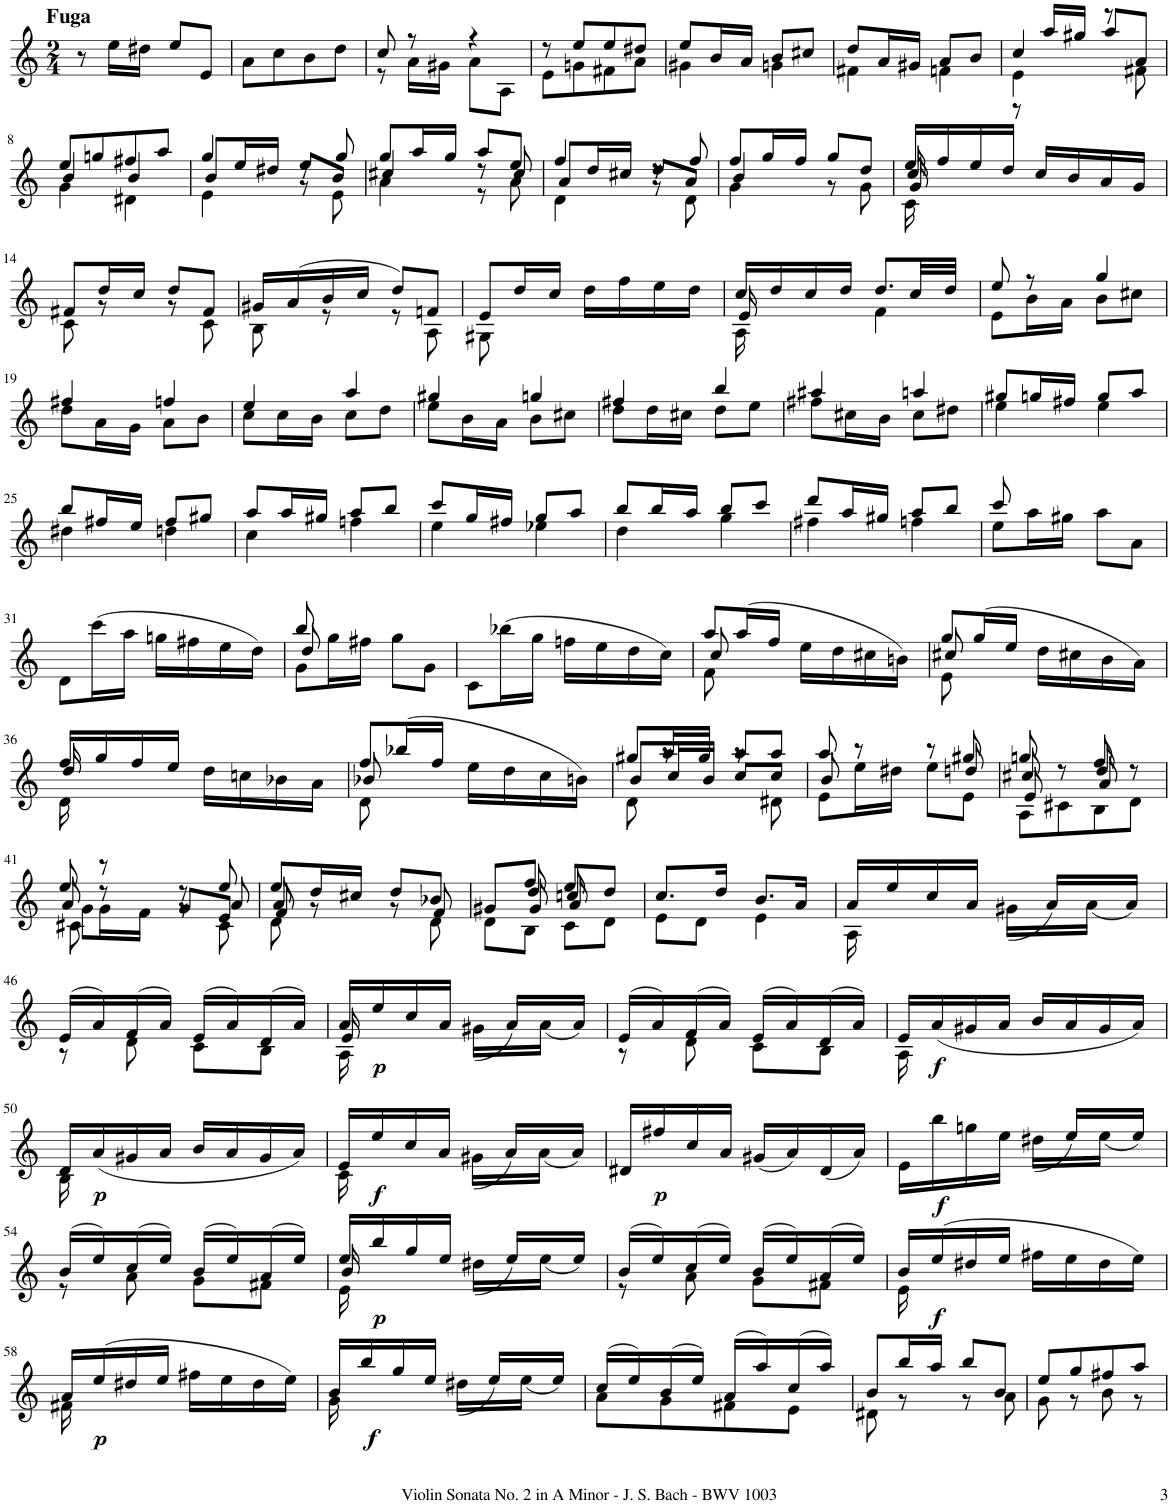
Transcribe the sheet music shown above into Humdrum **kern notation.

**kern	**dynam
*part1	*part1
*staff1	*staff1
*I"Violin	*
*I'Vln.	*
!!LO:PB:g=z
*clefG2	*
*k[]	*
*M2/4	*
=1	=1
!LO:TX:a:B:t=Fuga	!
8r	.
16ee\LL	.
16dd#X\JJ	.
8ee/L	.
8e/J	.
=2	=2
8a\L	.
8cc\	.
8b\	.
8dd\J	.
=3	=3
*^	*
8cc/	8r	.
8r	16a\LL	.
.	16g#X\JJ	.
4r	8a\L	.
.	8A\J	.
=4	=4	=4
8r	8e\L	.
8ee/L	8gn\	.
8ee/	8f#X\	.
8dd#X/J	8a\J	.
=5	=5	=5
8ee/L	4g#X\	.
16b/L	.	.
16a/JJ	.	.
8b/L	4gn\	.
8cc#X/J	.	.
=6	=6	=6
8dd/L	4f#X\	.
16a/L	.	.
16g#X/JJ	.	.
8a/L	4fn\	.
8b/J	.	.
=7	=7	=7
*	*^	*
4cc/	4e\	8r	.
.	.	16aa/LL	.
.	.	16gg#X/JJ	.
4ryy	8r	8aa/L	.
.	8f#X\	8a/J	.
!!LO:LB:g=z	!!	!!
=8	=8	=8	=8
8ee/L	4g\	4b/	.
8ggn/	.	.	.
8ff#X/	4d#X\	4b/	.
8aa/J	.	.	.
=9	=9	=9	=9
4gg/	4e\	8b/L	.
.	.	16ee/L	.
.	.	16dd#X/JJ	.
8r	8r	8ee/L	.
8gg/	8e\	8b/J	.
=10	=10	=10	=10
8gg/L	4a\	4cc#X/	.
16aa/L	.	.	.
16gg/JJ	.	.	.
8aa/L	8r	8r	.
8ee/J	8a\	8cc#/	.
=11	=11	=11	=11
4ff/	4d\	8a/L	.
.	.	16dd/L	.
.	.	16cc#X/JJ	.
8r	8r	8dd/L	.
8ff/	8d\	8a/J	.
=12	=12	=12	=12
8ff/L	4g\	4b/	.
16gg/L	.	.	.
16ff/JJ	.	.	.
8gg/L	8r	4ryy	.
8dd/J	8g\	.	.
=13	=13	=13	=13
*	*	*^	*
16ee/LL	16c\	16cc/	16g/	.
16ff/	16ryy	16ryy	16ryy	.
16ee/	8ryy	8ryy	8ryy	.
16dd/JJ	.	.	.	.
16cc/LL	4ryy	4ryy	4ryy	.
16b/	.	.	.	.
16a/	.	.	.	.
16g/JJ	.	.	.	.
*	*v	*v	*v	*
!!LO:LB:g=z
=14	=14	=14
8f#X/L	8c\	.
16dd/L	8r	.
16cc/JJ	.	.
8dd/L	8r	.
8f#/J	8c\	.
=15	=15	=15
16g#X/LL	8B\	.
(16a/	.	.
16b/	8r	.
16cc/JJ	.	.
8dd/L)	8r	.
8fn/J	8A\	.
=16	=16	=16
8e/L	8G#X\	.
16dd/L	8ryy	.
16cc/JJ	.	.
16dd\LL	4ryy	.
16ff\	.	.
16ee\	.	.
16dd\JJ	.	.
=17	=17	=17
*	*^	*
16cc/LL	16A\	16e/	.
16dd/	16ryy	16ryy	.
16cc/	8ryy	8ryy	.
16dd/JJ	.	.	.
8.dd/L	4f\	4ryy	.
32cc/LL	.	.	.
32dd/JJJ	.	.	.
*	*v	*v	*
=18	=18	=18
8ee/	8e\L	.
8r	16b\L	.
.	16a\JJ	.
4gg/	8b\L	.
.	8cc#X\J	.
!!LO:LB:g=z	!!
=19	=19	=19
4ff#X/	8dd\L	.
.	16a\L	.
.	16g\JJ	.
4ffn/	8a\L	.
.	8b\J	.
=20	=20	=20
4ee/	8cc\L	.
.	16cc\L	.
.	16b\JJ	.
4aa/	8cc\L	.
.	8dd\J	.
=21	=21	=21
4gg#X/	8ee\L	.
.	16b\L	.
.	16a\JJ	.
4ggn/	8b\L	.
.	8cc#X\J	.
=22	=22	=22
4ff#X/	8dd\L	.
.	16dd\L	.
.	16cc#X\JJ	.
4bb/	8dd\L	.
.	8ee\J	.
=23	=23	=23
4aa#X/	8ff#X\L	.
.	16cc#X\L	.
.	16b\JJ	.
4aan/	8cc#\L	.
.	8dd#X\J	.
=24	=24	=24
8gg#X/L	4ee\	.
16ggn/L	.	.
16ff#X/JJ	.	.
8gg/L	4ee\	.
8aa/J	.	.
!!LO:LB:g=z	!!
=25	=25	=25
8bb/L	4dd#X\	.
16ff#X/L	.	.
16ee/JJ	.	.
8ff#/L	4ddn\	.
8gg#X/J	.	.
=26	=26	=26
8aa/L	4cc\	.
16aa/L	.	.
16gg#X/JJ	.	.
8aa/L	4ffn\	.
8bb/J	.	.
=27	=27	=27
8ccc/L	4ee\	.
16gg/L	.	.
16ff#X/JJ	.	.
8gg/L	4ee-X\	.
8aa/J	.	.
=28	=28	=28
8bb/L	4dd\	.
16bb/L	.	.
16aa/JJ	.	.
8bb/L	4gg\	.
8ccc/J	.	.
=29	=29	=29
8ddd/L	4ff#X\	.
16aa/L	.	.
16gg#X/JJ	.	.
8aa/L	4ffn\	.
8bb/J	.	.
=30	=30	=30
8ccc/	8ee\L	.
8ryy	16aa\L	.
.	16gg#X\JJ	.
4ryy	8aa\L	.
.	8a\J	.
*v	*v	*
!!LO:LB:g=z
=31	=31
8d\L	.
(16ccc\L	.
16aa\JJ	.
16ggn\LL	.
16ff#X\	.
16ee\	.
16dd\JJ)	.
=32	=32
*^	*
*	*^	*
8bb/	8g\L	8dd/	.
8ryy	16gg\L	8ryy	.
.	16ff#X\JJ	.	.
4ryy	8gg\L	4ryy	.
.	8g\J	.	.
*v	*v	*v	*
=33	=33
8c\L	.
(16bb-X\L	.
16gg\JJ	.
16ffn\LL	.
16ee\	.
16dd\	.
16cc\JJ)	.
=34	=34
*^	*
*	*^	*
8aa/L	8f\	8cc/	.
(16aa/L	8ryy	8ryy	.
16ff/JJ	.	.	.
16ee\LL	4ryy	4ryy	.
16dd\	.	.	.
16cc#X\	.	.	.
16bn\JJ)	.	.	.
=35	=35	=35	=35
8gg/L	8e\	8cc#X/	.
(16gg/L	8ryy	8ryy	.
16ee/JJ	.	.	.
16dd\LL	4ryy	4ryy	.
16cc#X\	.	.	.
16b\	.	.	.
16a\JJ)	.	.	.
!!LO:LB:g=z	!!	!!
=36	=36	=36	=36
16ff/LL	16d\	16dd/	.
16gg/	16ryy	16ryy	.
16ff/	8ryy	8ryy	.
16ee/JJ	.	.	.
16dd\LL	4ryy	4ryy	.
16ccn\	.	.	.
16b-X\	.	.	.
16a\JJ	.	.	.
=37	=37	=37	=37
8ff/L	8d\	8b-X/	.
(16bb-X/L	8ryy	8ryy	.
16ff/JJ	.	.	.
16ee\LL	4ryy	4ryy	.
16dd\	.	.	.
16cc\	.	.	.
16bn\JJ)	.	.	.
=38	=38	=38	=38
8gg#X/L	8d\	8b/L	.
16aa/L	8r	16cc/L	.
16gg#/JJ	.	16b/JJ	.
8aa/L	8r	8cc/L	.
8aa/J	8d#X\	8cc/J	.
=39	=39	=39	=39
8aa/	8e\L	8b/	.
8r	16ee\L	8ryy	.
.	16dd#X\JJ	.	.
8r	8ee\L	8ryy	.
8gg#X/	8e\J	8ddn/	.
=40	=40	=40	=40
*	*	*^	*
8ggn/	8A\L	8cc#X/	8e/	.
8r	8c#X\	8ryy	8ryy	.
8ff/	8B\	8dd/	8a/	.
8r	8d\J	8ryy	8ryy	.
!!LO:LB:g=z	!!	!!	!!
=41	=41	=41	=41	=41
8ee/	8c#X\	8a/	8g\L	.
8r	8r	8ryy	16g\L	.
.	.	.	16f\JJ	.
8r	8r	8ryy	8g/L	.
8ee/	8c#\	8a/	8e/J	.
=42	=42	=42	=42	=42
8ee/L	8d\	8a/	8f/	.
16dd/L	8r	8ryy	8ryy	.
16cc#X/JJ	.	.	.	.
8dd/L	8r	8ryy	4ryy	.
8b-X/J	8d\	8f/	.	.
=43	=43	=43	=43	=43
8g#X/L	8d\L	8ryy	8ryy	.
8ff/J	8B\J	8dd/	8g#/	.
8ee/L	8c\L	8ccn/	8a/	.
8dd/J	8d\J	8ryy	8ryy	.
*	*v	*v	*v	*
=44	=44	=44
8.cc/L	8e\L	.
.	8d\J	.
16dd/Jk	.	.
8.b/L	4e\	.
16a/Jk	.	.
=45	=45	=45
16a/LL	16A\	.
16ee/	16ryy	.
16cc/	8ryy	.
16a/JJ	.	.
16ryy	(16g#X\LL	.
(16a/LL	16ryy	.
16ryy	(16a\JJ	.
(16a/JJ	16ryy	.
!!LO:LB:g=z	!!
=46	=46	=46
16e/LL	8r	.
16a/)	.	.
(16f/	8d\	.
16a/JJ)	.	.
(16e/LL	8c\L	.
16a/)	.	.
(16d/	8B\J	.
16a/JJ)	.	.
=47	=47	=47
*	*^	*
16a/LL	16A\	16e/	.
!	!	!	!LO:DY:b
16ee/	16ryy	16ryy	p
16cc/	8ryy	8ryy	.
16a/JJ	.	.	.
16ryy	(16g#X\LL	4ryy	.
(16a/LL	16ryy	.	.
16ryy	(16a\JJ	.	.
16a/JJ)	16ryy	.	.
*	*v	*v	*
=48	=48	=48
16e/LL	8r	.
16a/)	.	.
(16f/	8d\	.
16a/JJ)	.	.
(16e/LL	8c\L	.
16a/)	.	.
(16d/	8B\J	.
16a/JJ)	.	.
=49	=49	=49
16e/LL	16A\	.
!	!	!LO:DY:b
(16a/	16ryy	f
16g#X/	8ryy	.
16a/JJ	.	.
16b/LL	4ryy	.
16a/	.	.
16g#/	.	.
16a/JJ)	.	.
!!LO:LB:g=z	!!
=50	=50	=50
16d/LL	16B\	.
!	!	!LO:DY:b
(16a/	16ryy	p
16g#X/	8ryy	.
16a/JJ	.	.
16b/LL	4ryy	.
16a/	.	.
16g#/	.	.
16a/JJ)	.	.
=51	=51	=51
16e/LL	16c\	.
!	!	!LO:DY:b
16ee/	16ryy	f
16cc/	8ryy	.
16a/JJ	.	.
16ryy	(16g#X\LL	.
(16a/LL	16ryy	.
16ryy	(16a\JJ	.
16a/JJ)	16ryy	.
*v	*v	*
=52	=52
16d#X/LL	.
!	!LO:DY:b
16ff#X/	p
16cc/	.
16a/JJ	.
16g#X/LL	.
16a/)	.
(16d#/	.
16a/JJ)	.
=53	=53
*^	*
16e\LL	4ryy	.
!	!	!LO:DY:b
16bb\	.	f
16ggn\	.	.
16ee\JJ	.	.
16ryy	(16dd#X\LL	.
(16ee/LL	16ryy	.
16ryy	(16ee\JJ	.
16ee/JJ)	16ryy	.
!!LO:LB:g=z	!!
=54	=54	=54
16b/LL	8r	.
16ee/)	.	.
(16cc/	8a\	.
16ee/JJ)	.	.
(16b/LL	8g\L	.
16ee/)	.	.
(16a/	8f#X\J	.
16ee/JJ)	.	.
=55	=55	=55
*	*^	*
16ee/LL	16e\	16b/	.
!	!	!	!LO:DY:b
16bb/	16ryy	16ryy	p
16gg/	8ryy	8ryy	.
16ee/JJ	.	.	.
16ryy	(16dd#X\LL	4ryy	.
(16ee/LL	16ryy	.	.
16ryy	(16ee\JJ	.	.
16ee/JJ)	16ryy	.	.
*	*v	*v	*
=56	=56	=56
16b/LL	8r	.
16ee/)	.	.
(16cc/	8a\	.
16ee/JJ)	.	.
(16b/LL	8g\L	.
16ee/)	.	.
(16a/	8f#X\J	.
16ee/JJ)	.	.
=57	=57	=57
16b/LL	16e\	.
!	!	!LO:DY:b
(16ee/	16ryy	f
16dd#X/	8ryy	.
16ee/JJ	.	.
16ff#X\LL	4ryy	.
16ee\	.	.
16dd#\	.	.
16ee\JJ)	.	.
!!LO:LB:g=z	!!
=58	=58	=58
16a/LL	16f#X\	.
!	!	!LO:DY:b
(16ee/	16ryy	p
16dd#X/	8ryy	.
16ee/JJ	.	.
16ff#X\LL	4ryy	.
16ee\	.	.
16dd#\	.	.
16ee\JJ)	.	.
=59	=59	=59
16b/LL	16g\	.
!	!	!LO:DY:b
16bb/	16ryy	f
16gg/	8ryy	.
16ee/JJ	.	.
16ryy	(16dd#X\LL	.
(16ee/LL	16ryy	.
16ryy	16ee\JJ	.
16ee/JJ)	16ryy	.
=60	=60	=60
16cc/LL	8a\L	.
16ee/)	.	.
(16b/	8g\	.
16ee/JJ)	.	.
(16a/LL	8f#X\	.
16aa/)	.	.
(16cc/	8e\J	.
16aa/JJ)	.	.
=61	=61	=61
8b/L	8d#X\	.
16bb/L	8r	.
16aa/JJ	.	.
8bb/L	8r	.
8b/J	8a\	.
=62	=62	=62
8ee/L	8g\	.
8gg/	8r	.
8ff#X/	8b\	.
8aa/J	8r	.
*v	*v	*
=	=
*-	*-
